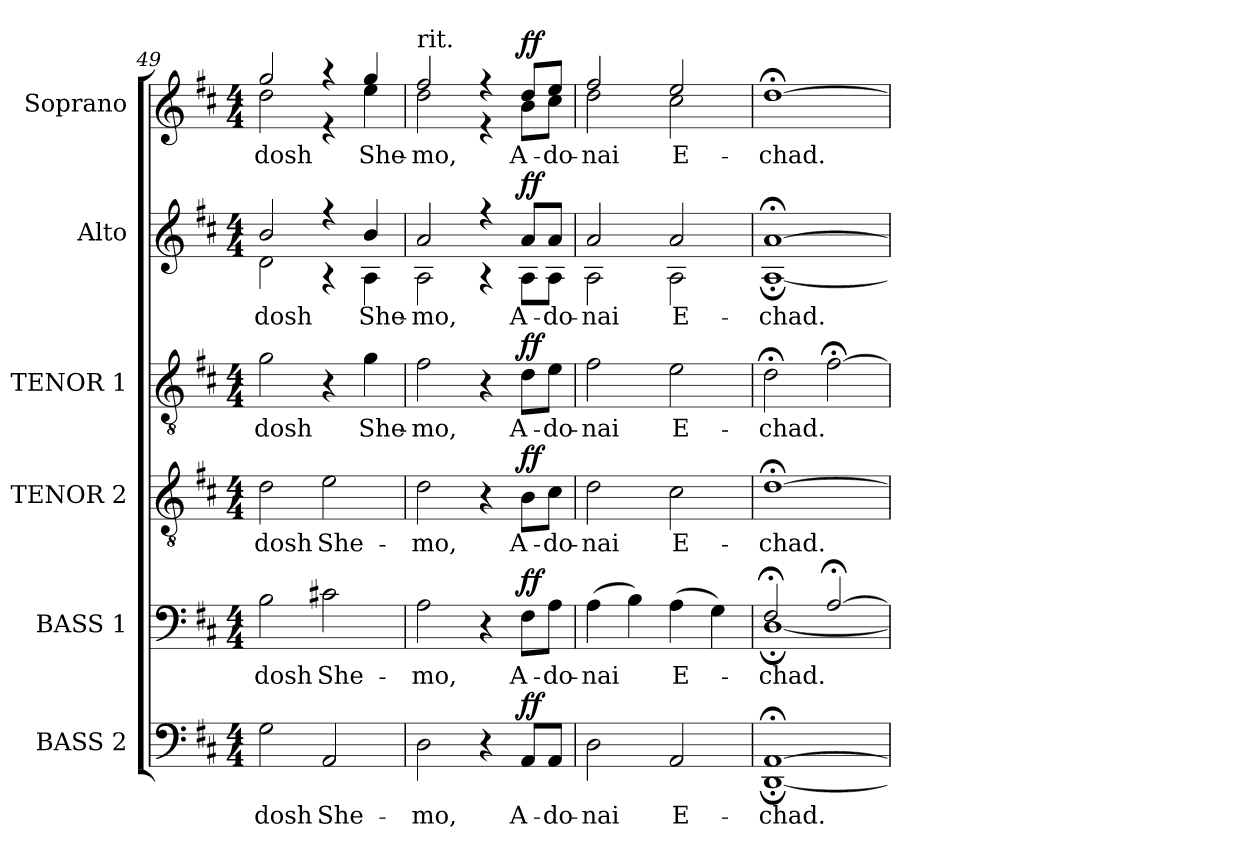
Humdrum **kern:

**kern	**text	**dynam	**kern	**text	**dynam	**kern	**text	**dynam	**kern	**text	**dynam	**kern	**text	**dynam	**kern	**text	**dynam
*part6	*part6	*part6	*part5	*part5	*part5	*part4	*part4	*part4	*part3	*part3	*part3	*part2	*part2	*part2	*part1	*part1	*part1
*staff6	*staff6	*staff6	*staff5	*staff5	*staff5	*staff4	*staff4	*staff4	*staff3	*staff3	*staff3	*staff2	*staff2	*staff2	*staff1	*staff1	*staff1
*I"BASS 2	*	*	*I"BASS 1	*	*	*I"TENOR 2	*	*	*I"TENOR 1	*	*	*I"Alto	*	*	*I"Soprano	*	*
*I'B. 2	*	*	*I'B. 1	*	*	*I'T. 2	*	*	*I'T. 1	*	*	*I'A.	*	*	*I'S.	*	*
!!LO:LB:g=z
*clefF4	*	*	*clefF4	*	*	*clefGv2	*	*	*clefGv2	*	*	*clefG2	*	*	*clefG2	*	*
*	*	*	*	*	*	*ITrd7c12	*	*	*ITrd7c12	*	*	*	*	*	*	*	*
*k[f#c#]	*	*	*k[f#c#]	*	*	*k[f#c#]	*	*	*k[f#c#]	*	*	*k[f#c#]	*	*	*k[f#c#]	*	*
*D:	*	*	*D:	*	*	*D:	*	*	*D:	*	*	*D:	*	*	*D:	*	*
*M4/4	*	*	*M4/4	*	*	*M4/4	*	*	*M4/4	*	*	*M4/4	*	*	*M4/4	*	*
=49	=49	=49	=49	=49	=49	=49	=49	=49	=49	=49	=49	=49	=49	=49	=49	=49	=49
!	!LO:LY:b:color=#000000	!	!	!	!	!	!	!	!	!	!	!	!	!	!	!	!
!	!	!	!	!LO:LY:b:color=#000000	!	!	!	!	!	!	!	!	!	!	!	!	!
!	!	!	!	!	!	!	!LO:LY:b:color=#000000	!	!	!	!	!	!	!	!	!	!
!	!	!	!	!	!	!	!	!	!	!LO:LY:b:color=#000000	!	!	!	!	!	!	!
!	!	!	!	!	!	!	!	!	!	!	!	!	!LO:LY:b:color=#000000	!	!	!	!
*	*	*	*	*	*	*	*	*	*	*	*	*^	*	*	*	*	*
!	!	!	!	!	!	!	!	!	!	!	!	!	!	!	!	!	!LO:LY:b:color=#000000	!
*	*	*	*	*	*	*	*	*	*	*	*	*	*	*	*	*^	*	*
2Gi\	-dosh	.	2Bi\	-dosh	.	2Di\	-dosh	.	2Gi\	-dosh	.	2bi/	2di\	-dosh	.	2ggi/	2ddi\	-dosh	.
!	!LO:LY:b:color=#000000	!	!	!	!	!	!	!	!	!	!	!	!	!	!	!	!	!	!
!	!	!	!	!LO:LY:b:color=#000000	!	!	!	!	!	!	!	!	!	!	!	!	!	!	!
!	!	!	!	!	!	!	!LO:LY:b:color=#000000	!	!	!	!	!	!	!	!	!	!	!	!
2AAi/	She-	.	2c#Xi\	She-	.	2Ei\	She-	.	4r	.	.	4r	4r	.	.	4r	4r	.	.
!	!	!	!	!	!	!	!	!	!	!LO:LY:b:color=#000000	!	!	!	!	!	!	!	!	!
!	!	!	!	!	!	!	!	!	!	!	!	!	!	!LO:LY:b:color=#000000	!	!	!	!	!
!	!	!	!	!	!	!	!	!	!	!	!	!	!	!	!	!	!	!LO:LY:b:color=#000000	!
.	.	.	.	.	.	.	.	.	4Gi\	She-	.	4bi/	4Ai\	She-	.	4ggi/	4eei\	She-	.
=50	=50	=50	=50	=50	=50	=50	=50	=50	=50	=50	=50	=50	=50	=50	=50	=50	=50	=50	=50
!	!LO:LY:b:color=#000000	!	!	!	!	!	!	!	!	!	!	!	!	!	!	!	!	!	!
!	!	!	!	!LO:LY:b:color=#000000	!	!	!	!	!	!	!	!	!	!	!	!	!	!	!
!	!	!	!	!	!	!	!LO:LY:b:color=#000000	!	!	!	!	!	!	!	!	!	!	!	!
!	!	!	!	!	!	!	!	!	!	!LO:LY:b:color=#000000	!	!	!	!	!	!	!	!	!
!	!	!	!	!	!	!	!	!	!	!	!	!	!	!LO:LY:b:color=#000000	!	!	!	!	!
!	!	!	!	!	!	!	!	!	!	!	!	!	!	!	!	!LO:TX:t=rit.	!	!	!
!	!	!	!	!	!	!	!	!	!	!	!	!	!	!	!	!	!	!LO:LY:b:color=#000000	!
2Di\	-mo,	.	2Ai\	-mo,	.	2Di\	-mo,	.	2F#i\	-mo,	.	2ai/	2Ai\	-mo,	.	2ff#i/	2ddi\	-mo,	.
4r	.	.	4r	.	.	4r	.	.	4r	.	.	4r	4r	.	.	4r	4r	.	.
!	!LO:LY:b:color=#000000	!	!	!	!	!	!	!	!	!	!	!	!	!	!	!	!	!	!
!	!	!	!	!LO:LY:b:color=#000000	!	!	!	!	!	!	!	!	!	!	!	!	!	!	!
!	!	!	!	!	!	!	!LO:LY:b:color=#000000	!	!	!	!	!	!	!	!	!	!	!	!
!	!	!	!	!	!	!	!	!	!	!LO:LY:b:color=#000000	!	!	!	!	!	!	!	!	!
!	!	!	!	!	!	!	!	!	!	!	!	!	!	!LO:LY:b:color=#000000	!	!	!	!	!
!	!	!	!	!	!	!	!	!	!	!	!	!	!	!	!	!	!	!LO:LY:b:color=#000000	!
8AAi/L	A-	ff	8F#i\L	A-	ff	8BBi\L	A-	ff	8Di\L	A-	ff	8ai/L	8Ai\L	A-	ff	8ddi/L	8bi\L	A-	ff
!	!LO:LY:b:color=#000000	!	!	!	!	!	!	!	!	!	!	!	!	!	!	!	!	!	!
!	!	!	!	!LO:LY:b:color=#000000	!	!	!	!	!	!	!	!	!	!	!	!	!	!	!
!	!	!	!	!	!	!	!LO:LY:b:color=#000000	!	!	!	!	!	!	!	!	!	!	!	!
!	!	!	!	!	!	!	!	!	!	!LO:LY:b:color=#000000	!	!	!	!	!	!	!	!	!
!	!	!	!	!	!	!	!	!	!	!	!	!	!	!LO:LY:b:color=#000000	!	!	!	!	!
!	!	!	!	!	!	!	!	!	!	!	!	!	!	!	!	!	!	!LO:LY:b:color=#000000	!
8AAi/J	-do-	.	8Ai\J	-do-	.	8C#i\J	-do-	.	8Ei\J	-do-	.	8ai/J	8Ai\J	-do-	.	8eei/J	8cc#i\J	-do-	.
=51	=51	=51	=51	=51	=51	=51	=51	=51	=51	=51	=51	=51	=51	=51	=51	=51	=51	=51	=51
!	!LO:LY:b:color=#000000	!	!	!	!	!	!	!	!	!	!	!	!	!	!	!	!	!	!
!	!	!	!	!LO:LY:b:color=#000000	!	!	!	!	!	!	!	!	!	!	!	!	!	!	!
!	!	!	!	!	!	!	!LO:LY:b:color=#000000	!	!	!	!	!	!	!	!	!	!	!	!
!	!	!	!	!	!	!	!	!	!	!LO:LY:b:color=#000000	!	!	!	!	!	!	!	!	!
!	!	!	!	!	!	!	!	!	!	!	!	!	!	!LO:LY:b:color=#000000	!	!	!	!	!
!	!	!	!	!	!	!	!	!	!	!	!	!	!	!	!	!	!	!LO:LY:b:color=#000000	!
2Di\	-nai	.	(4Ai\	-nai	.	2Di\	-nai	.	2F#i\	-nai	.	2ai/	2Ai\	-nai	.	2ff#i/	2ddi\	-nai	.
.	.	.	4Bi\)	.	.	.	.	.	.	.	.	.	.	.	.	.	.	.	.
!	!LO:LY:b:color=#000000	!	!	!	!	!	!	!	!	!	!	!	!	!	!	!	!	!	!
!	!	!	!	!LO:LY:b:color=#000000	!	!	!	!	!	!	!	!	!	!	!	!	!	!	!
!	!	!	!	!	!	!	!LO:LY:b:color=#000000	!	!	!	!	!	!	!	!	!	!	!	!
!	!	!	!	!	!	!	!	!	!	!LO:LY:b:color=#000000	!	!	!	!	!	!	!	!	!
!	!	!	!	!	!	!	!	!	!	!	!	!	!	!LO:LY:b:color=#000000	!	!	!	!	!
!	!	!	!	!	!	!	!	!	!	!	!	!	!	!	!	!	!	!LO:LY:b:color=#000000	!
2AAi/	E-	.	(4Ai\	E-	.	2C#i\	E-	.	2Ei\	E-	.	2ai/	2Ai\	E-	.	2eei/	2cc#i\	E-	.
.	.	.	4Gi\)	.	.	.	.	.	.	.	.	.	.	.	.	.	.	.	.
*	*	*	*	*	*	*	*	*	*	*	*	*	*	*	*	*v	*v	*	*
=52	=52	=52	=52	=52	=52	=52	=52	=52	=52	=52	=52	=52	=52	=52	=52	=52	=52	=52
!	!LO:LY:b:color=#000000	!	!	!	!	!	!	!	!	!	!	!	!	!	!	!	!	!
*^	*	*	*	*	*	*	*	*	*	*	*	*	*	*	*	*	*	*
!	!	!	!	!	!LO:LY:b:color=#000000	!	!	!	!	!	!	!	!	!	!	!	!	!	!
*	*	*	*	*^	*	*	*	*	*	*	*	*	*	*	*	*	*	*	*
!	!	!	!	!	!	!	!	!	!LO:LY:b:color=#000000	!	!	!	!	!	!	!	!	!	!	!
!	!	!	!	!	!	!	!	!	!	!	!	!LO:LY:b:color=#000000	!	!	!	!	!	!	!	!
!	!	!	!	!	!	!	!	!	!	!	!	!	!	!	!	!LO:LY:b:color=#000000	!	!	!	!
!	!	!	!	!	!	!	!	!	!	!	!	!	!	!	!	!	!	!	!LO:LY:b:color=#000000	!
[1AA;i	[1DD;i	-chad.	.	2F#;i/	[1D;i	-chad.	.	[1D;i	-chad.	.	2D;i\	-chad.	.	[1a;i	[1A;i	-chad.	.	[1dd;i	-chad.	.
.	.	.	.	[2A;i/	.	.	.	.	.	.	[2F#;i\	.	.	.	.	.	.	.	.	.
*v	*v	*	*	*	*	*	*	*	*	*	*	*	*	*v	*v	*	*	*	*	*
*	*	*	*v	*v	*	*	*	*	*	*	*	*	*	*	*	*	*	*
=	=	=	=	=	=	=	=	=	=	=	=	=	=	=	=	=	=
*-	*-	*-	*-	*-	*-	*-	*-	*-	*-	*-	*-	*-	*-	*-	*-	*-	*-
